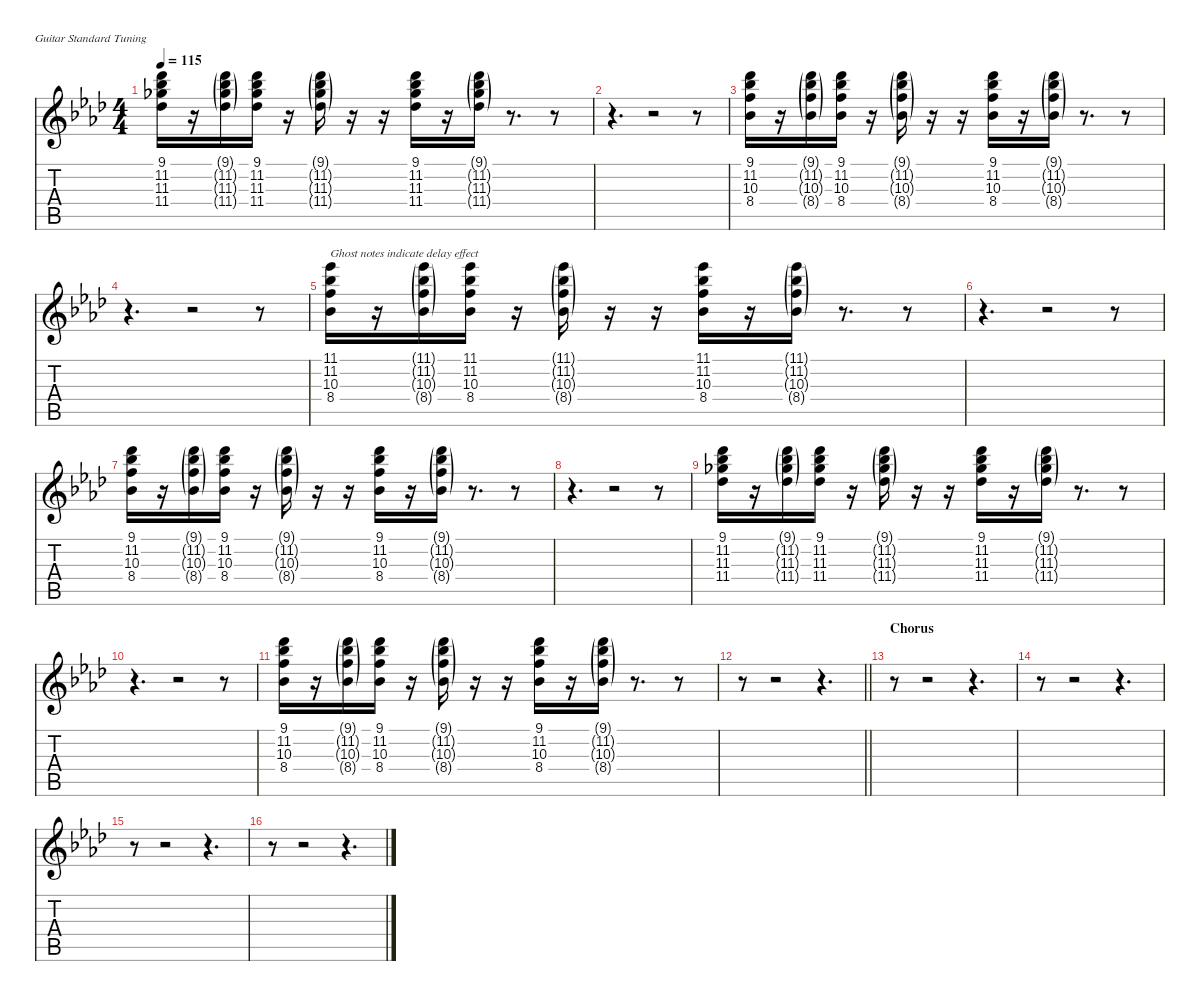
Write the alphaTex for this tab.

\defaultSystemsLayout 4
\hideDynamics
\bracketExtendMode nobrackets
\singleTrackTrackNamePolicy hidden
\multiTrackTrackNamePolicy hidden
\firstSystemTrackNameMode fullname
\firstSystemTrackNameOrientation horizontal
\otherSystemsTrackNameOrientation horizontal
\track ("Funky Guitar (Right)" "el.guit.") {instrument electricguitarclean}
\staff {score tabs}
\tuning (E4 B3 G3 D3 A2 E2)
\ts (4 4)
\tempo 115
\clef g2
\ks ab
(9.1{acc b} 11.2{acc b} 11.3{acc b} 11.4{acc b}).16{dy f beam Down} r.16{beam Down} (9.1{g acc b} 11.2{g acc b} 11.3{g acc b} 11.4{g acc b}).16{beam Down} (9.1{acc b} 11.2{acc b} 11.3{acc b} 11.4{acc b}).16{beam Down} r.16{beam Down} (9.1{g acc b} 11.2{g acc b} 11.3{g acc b} 11.4{g acc b}).16{beam Down} r.16{beam Down} r.16{beam Down} (9.1{acc b} 11.2{acc b} 11.3{acc b} 11.4{acc b}).16{beam Down} r.16{beam Down} (9.1{g acc b} 11.2{g acc b} 11.3{g acc b} 11.4{g acc b}).16{beam Down} r.8{d beam Down} r.8{beam Down} |
r.4{d beam Down} r.2{beam Down} r.8{beam Down} |
(9.1{acc b} 11.2{acc b} 10.3{acc forcenatural} 8.4{acc b}).16{beam Down} r.16{beam Down} (9.1{g acc b} 11.2{g acc b} 10.3{g acc forcenatural} 8.4{g acc b}).16{beam Down} (9.1{acc b} 11.2{acc b} 10.3{acc forcenatural} 8.4{acc b}).16{beam Down} r.16{beam Down} (9.1{g acc b} 11.2{g acc b} 10.3{g acc forcenatural} 8.4{g acc b}).16{beam Down} r.16{beam Down} r.16{beam Down} (9.1{acc b} 11.2{acc b} 10.3{acc forcenatural} 8.4{acc b}).16{beam Down} r.16{beam Down} (9.1{g acc b} 11.2{g acc b} 10.3{g acc forcenatural} 8.4{g acc b}).16{beam Down} r.8{d beam Down} r.8{beam Down} |
r.4{d beam Down} r.2{beam Down} r.8{beam Down} |
(11.1{acc b} 11.2{acc b} 10.3{acc forcenatural} 8.4{acc b}).16{txt "Ghost notes indicate delay effect" beam Down} r.16{beam Down} (11.1{g acc b} 11.2{g acc b} 10.3{g acc forcenatural} 8.4{g acc b}).16{beam Down} (11.1{acc b} 11.2{acc b} 10.3{acc forcenatural} 8.4{acc b}).16{beam Down} r.16{beam Down} (11.1{g acc b} 11.2{g acc b} 10.3{g acc forcenatural} 8.4{g acc b}).16{beam Down} r.16{beam Down} r.16{beam Down} (11.1{acc b} 11.2{acc b} 10.3{acc forcenatural} 8.4{acc b}).16{beam Down} r.16{beam Down} (11.1{g acc b} 11.2{g acc b} 10.3{g acc forcenatural} 8.4{g acc b}).16{beam Down} r.8{d beam Down} r.8{beam Down} |
r.4{d beam Down} r.2{beam Down} r.8{beam Down} |
(9.1{acc b} 11.2{acc b} 10.3{acc forcenatural} 8.4{acc b}).16{beam Down} r.16{beam Down} (9.1{g acc b} 11.2{g acc b} 10.3{g acc forcenatural} 8.4{g acc b}).16{beam Down} (9.1{acc b} 11.2{acc b} 10.3{acc forcenatural} 8.4{acc b}).16{beam Down} r.16{beam Down} (9.1{g acc b} 11.2{g acc b} 10.3{g acc forcenatural} 8.4{g acc b}).16{beam Down} r.16{beam Down} r.16{beam Down} (9.1{acc b} 11.2{acc b} 10.3{acc forcenatural} 8.4{acc b}).16{beam Down} r.16{beam Down} (9.1{g acc b} 11.2{g acc b} 10.3{g acc forcenatural} 8.4{g acc b}).16{beam Down} r.8{d beam Down} r.8{beam Down} |
r.4{d beam Down} r.2{beam Down} r.8{beam Down} |
(9.1{acc b} 11.2{acc b} 11.3{acc b} 11.4{acc b}).16{beam Down} r.16{beam Down} (9.1{g acc b} 11.2{g acc b} 11.3{g acc b} 11.4{g acc b}).16{beam Down} (9.1{acc b} 11.2{acc b} 11.3{acc b} 11.4{acc b}).16{beam Down} r.16{beam Down} (9.1{g acc b} 11.2{g acc b} 11.3{g acc b} 11.4{g acc b}).16{beam Down} r.16{beam Down} r.16{beam Down} (9.1{acc b} 11.2{acc b} 11.3{acc b} 11.4{acc b}).16{beam Down} r.16{beam Down} (9.1{g acc b} 11.2{g acc b} 11.3{g acc b} 11.4{g acc b}).16{beam Down} r.8{d beam Down} r.8{beam Down} |
r.4{d beam Down} r.2{beam Down} r.8{beam Down} |
(9.1{acc b} 11.2{acc b} 10.3{acc forcenatural} 8.4{acc b}).16{beam Down} r.16{beam Down} (9.1{g acc b} 11.2{g acc b} 10.3{g acc forcenatural} 8.4{g acc b}).16{beam Down} (9.1{acc b} 11.2{acc b} 10.3{acc forcenatural} 8.4{acc b}).16{beam Down} r.16{beam Down} (9.1{g acc b} 11.2{g acc b} 10.3{g acc forcenatural} 8.4{g acc b}).16{beam Down} r.16{beam Down} r.16{beam Down} (9.1{acc b} 11.2{acc b} 10.3{acc forcenatural} 8.4{acc b}).16{beam Down} r.16{beam Down} (9.1{g acc b} 11.2{g acc b} 10.3{g acc forcenatural} 8.4{g acc b}).16{beam Down} r.8{d beam Down} r.8{beam Down} |
\barLineRight lightlight
r.8{beam Down} r.2{beam Down} r.4{d beam Down} |
\section ("" "Chorus")
r.8{beam Down} r.2{beam Down} r.4{d beam Down} |
r.8{beam Down} r.2{beam Down} r.4{d beam Down} |
r.8{beam Down} r.2{beam Down} r.4{d beam Down} |
r.8{beam Down} r.2{beam Down} r.4{d beam Down}
